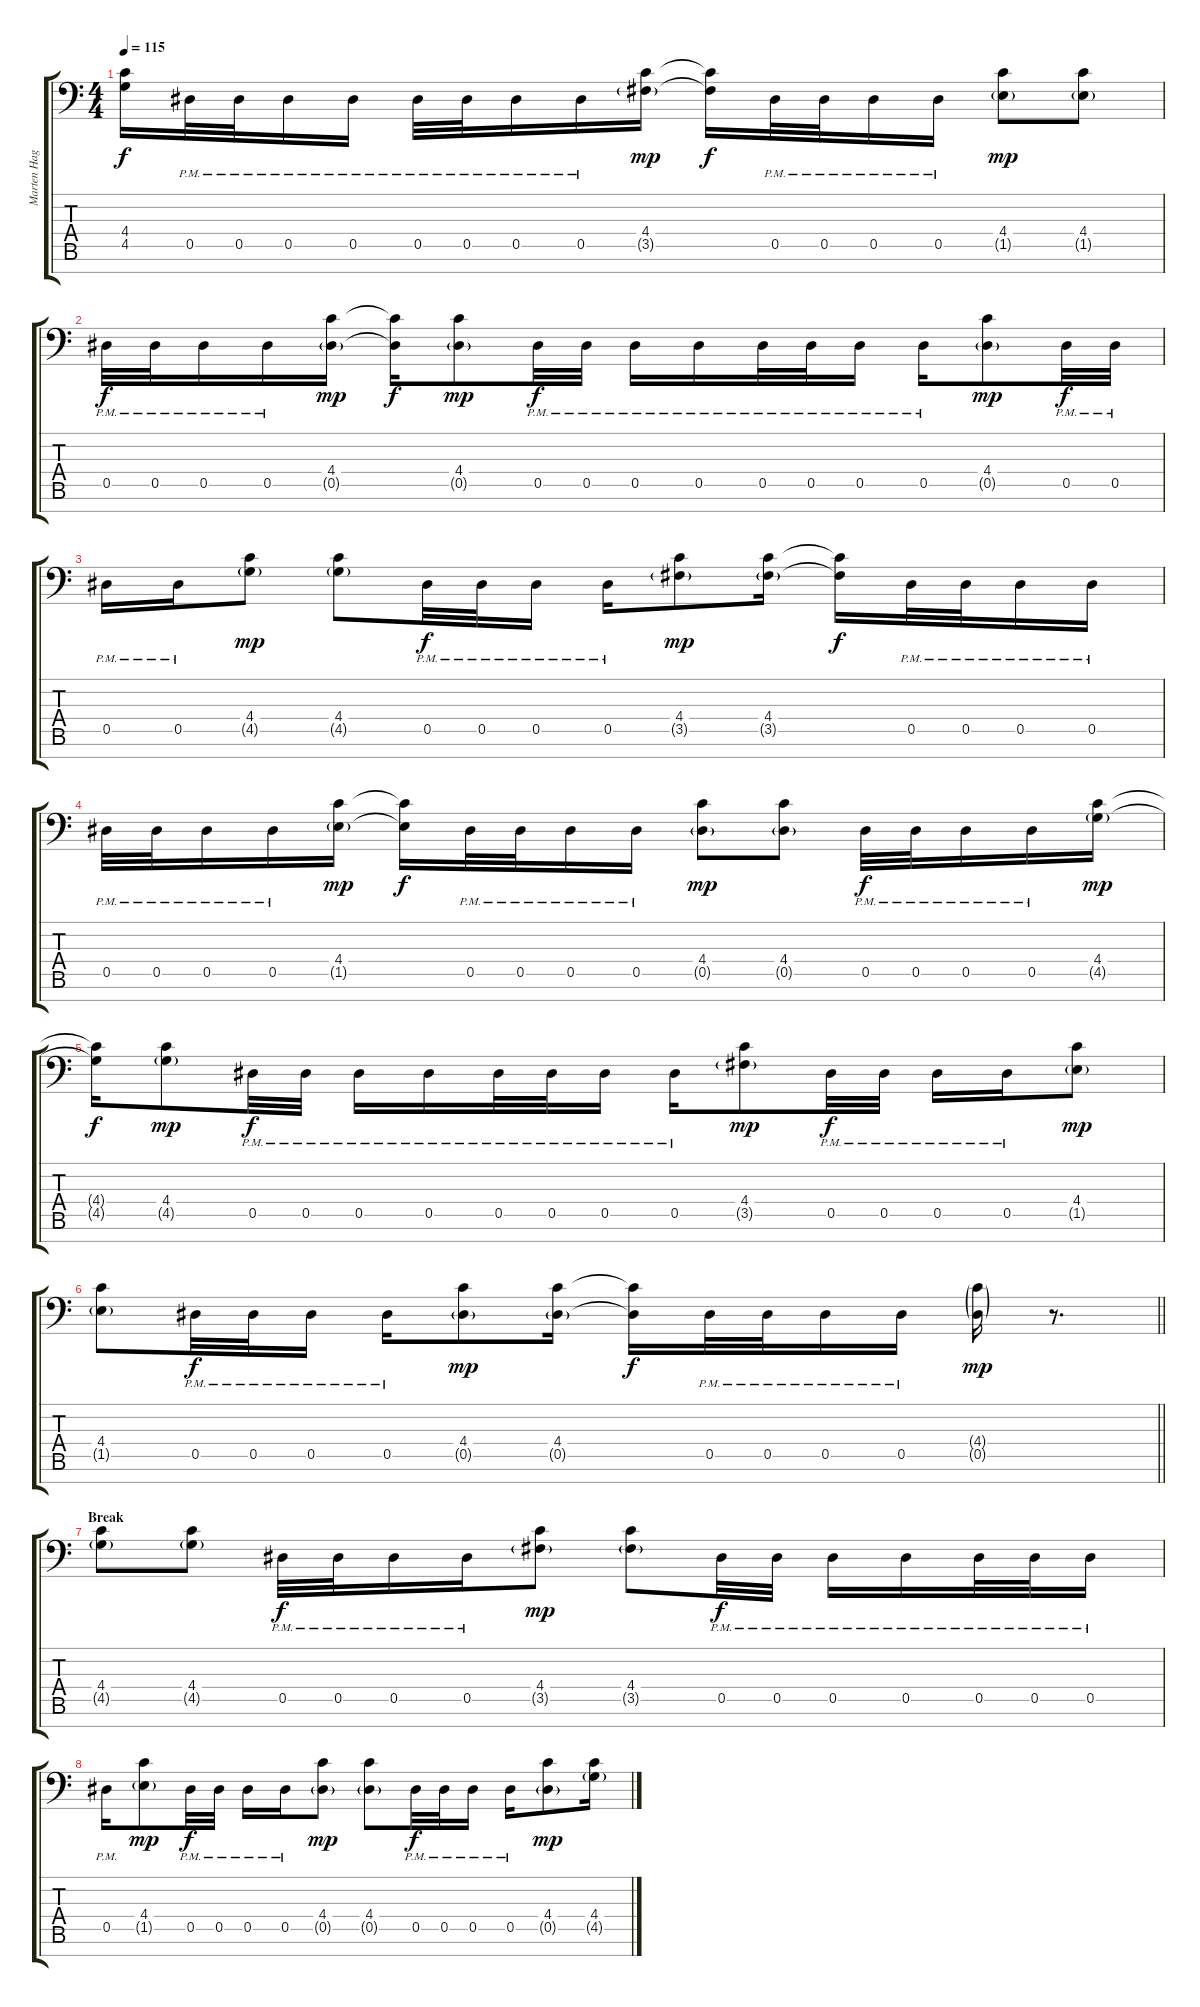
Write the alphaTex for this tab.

\track ("Marten Hagstrom (Guitar 2)" "Marten Hag") {instrument overdrivenguitar}
\staff {score tabs}
\tuning (Bb3 F3 Db3 Ab2 Eb2 Bb1 F1) {hide}
\ts (4 4)
\tempo 115
\clef f4
\ks c
(4.4{t} 4.5{t}).16{dy f} 0.5{pm}.32 0.5{pm}.32 0.5{pm}.16 0.5{pm}.16 0.5{pm}.32 0.5{pm}.32 0.5{pm}.16 0.5{pm}.16 (4.4 3.5{g}).16{dy mp} (4.4{t} 3.5{t}).16{dy f} 0.5{pm}.32 0.5{pm}.32 0.5{pm}.16 0.5{pm}.16 (4.4 1.5{g}).8{dy mp} (4.4 1.5{g}).8 |
0.5{pm}.32{dy f} 0.5{pm}.32 0.5{pm}.16 0.5{pm}.16 (4.4 0.5{g}).16{dy mp} (4.4{t} 0.5{t}).16{dy f} (4.4 0.5{g}).8{dy mp} 0.5{pm}.32{dy f} 0.5{pm}.32 0.5{pm}.16 0.5{pm}.16 0.5{pm}.32 0.5{pm}.32 0.5{pm}.16 0.5{pm}.16 (4.4 0.5{g}).8{dy mp} 0.5{pm}.32{dy f} 0.5{pm}.32 |
0.5{pm}.16 0.5{pm}.16 (4.4 4.5{g}).8{dy mp} (4.4 4.5{g}).8 0.5{pm}.32{dy f} 0.5{pm}.32 0.5{pm}.16 0.5{pm}.16 (4.4 3.5{g}).8{dy mp} (4.4 3.5{g}).16 (4.4{t} 3.5{t}).16{dy f} 0.5{pm}.32 0.5{pm}.32 0.5{pm}.16 0.5{pm}.16 |
0.5{pm}.32 0.5{pm}.32 0.5{pm}.16 0.5{pm}.16 (4.4 1.5{g}).16{dy mp} (4.4{t} 1.5{t}).16{dy f} 0.5{pm}.32 0.5{pm}.32 0.5{pm}.16 0.5{pm}.16 (4.4 0.5{g}).8{dy mp} (4.4 0.5{g}).8 0.5{pm}.32{dy f} 0.5{pm}.32 0.5{pm}.16 0.5{pm}.16 (4.4 4.5{g}).16{dy mp} |
(4.4{t} 4.5{t}).16{dy f} (4.4 4.5{g}).8{dy mp} 0.5{pm}.32{dy f} 0.5{pm}.32 0.5{pm}.16 0.5{pm}.16 0.5{pm}.32 0.5{pm}.32 0.5{pm}.16 0.5{pm}.16 (4.4 3.5{g}).8{dy mp} 0.5{pm}.32{dy f} 0.5{pm}.32 0.5{pm}.16 0.5{pm}.16 (4.4 1.5{g}).8{dy mp} |
\barLineRight lightlight
(4.4 1.5{g}).8 0.5{pm}.32{dy f} 0.5{pm}.32 0.5{pm}.16 0.5{pm}.16 (4.4 0.5{g}).8{dy mp} (4.4 0.5{g}).16 (4.4{t} 0.5{t}).16{dy f} 0.5{pm}.32 0.5{pm}.32 0.5{pm}.16 0.5{pm}.16 (4.4{g} 0.5{g}).16{dy mp} r.8{d} |
\section ("" "Break")
(4.4 4.5{g}).8 (4.4 4.5{g}).8 0.5{pm}.32{dy f} 0.5{pm}.32 0.5{pm}.16 0.5{pm}.16 (4.4 3.5{g}).8{dy mp} (4.4 3.5{g}).8 0.5{pm}.32{dy f} 0.5{pm}.32 0.5{pm}.16 0.5{pm}.16 0.5{pm}.32 0.5{pm}.32 0.5{pm}.16 |
0.5{pm}.16 (4.4 1.5{g}).8{dy mp} 0.5{pm}.32{dy f} 0.5{pm}.32 0.5{pm}.16 0.5{pm}.16 (4.4 0.5{g}).8{dy mp} (4.4 0.5{g}).8 0.5{pm}.32{dy f} 0.5{pm}.32 0.5{pm}.16 0.5{pm}.16 (4.4 0.5{g}).8{dy mp} (4.4 4.5{g}).16
